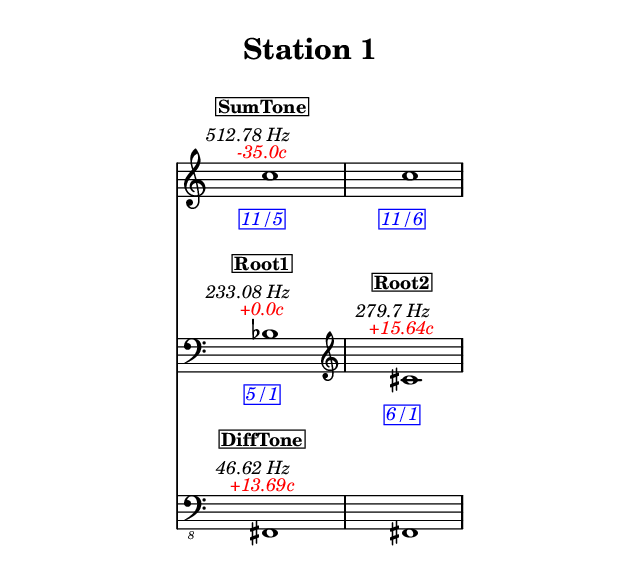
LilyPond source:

\version "2.20.0"
\language "english"

#(set-default-paper-size "a6" 'portrait)
#(set-global-staff-size 16)

\header {
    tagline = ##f
    title = \markup {
        \pad-around
            #3
            "Station 1"
        }
}

\layout {
    indent = #25
}

\paper {
    systems-per-page = 1
}

\score {
    \new Score
    <<
        \new Staff
        \with
        {
            \remove Time_signature_engraver
        }
        {
            \clef "treble"
            c''1
            - \tweak color #red
            ^ \markup {
                \halign
                    #0
                    \italic
                        {
                            -35.0c
                        }
                }
            ^ \markup {
                \halign
                    #1
                    \italic
                        {
                            512.78
                            Hz
                        }
                }
            ^ \markup {
                \pad-around
                    #1
                    \box
                        \vcenter
                            \halign
                                #0
                                \bold
                                    {
                                        SumTone
                                    }
                }
            - \tweak color #blue
            _ \markup {
                \pad-around
                    #1
                    \box
                        \halign
                            #0
                            \italic
                                {
                                    11/5
                                }
                }
            \override Score.NonMusicalPaperColumn.padding = #5
            \clef "treble"
            c''1
            - \tweak color #blue
            _ \markup {
                \pad-around
                    #1
                    \box
                        \halign
                            #0
                            \italic
                                {
                                    11/6
                                }
                }
        }
        \new Staff
        \with
        {
            \remove Time_signature_engraver
        }
        {
            \clef "bass"
            bf1
            - \tweak color #red
            ^ \markup {
                \halign
                    #0
                    \italic
                        {
                            +0.0c
                        }
                }
            ^ \markup {
                \halign
                    #1
                    \italic
                        {
                            233.08
                            Hz
                        }
                }
            ^ \markup {
                \pad-around
                    #1
                    \box
                        \vcenter
                            \halign
                                #0
                                \bold
                                    {
                                        Root1
                                    }
                }
            - \tweak color #blue
            _ \markup {
                \pad-around
                    #1
                    \box
                        \halign
                            #0
                            \italic
                                {
                                    5/1
                                }
                }
            \clef "treble"
            cs'1
            - \tweak color #red
            ^ \markup {
                \halign
                    #0
                    \italic
                        {
                            +15.64c
                        }
                }
            ^ \markup {
                \halign
                    #1
                    \italic
                        {
                            279.7
                            Hz
                        }
                }
            ^ \markup {
                \pad-around
                    #1
                    \box
                        \vcenter
                            \halign
                                #0
                                \bold
                                    {
                                        Root2
                                    }
                }
            - \tweak color #blue
            _ \markup {
                \pad-around
                    #1
                    \box
                        \halign
                            #0
                            \italic
                                {
                                    6/1
                                }
                }
        }
        \new Staff
        \with
        {
            \remove Time_signature_engraver
        }
        {
            \clef "bass_8"
            fs,,1
            - \tweak color #red
            ^ \markup {
                \halign
                    #0
                    \italic
                        {
                            +13.69c
                        }
                }
            ^ \markup {
                \halign
                    #1
                    \italic
                        {
                            46.62
                            Hz
                        }
                }
            ^ \markup {
                \pad-around
                    #1
                    \box
                        \vcenter
                            \halign
                                #0
                                \bold
                                    {
                                        DiffTone
                                    }
                }
            \clef "bass_8"
            fs,,1
        }
    >>
}